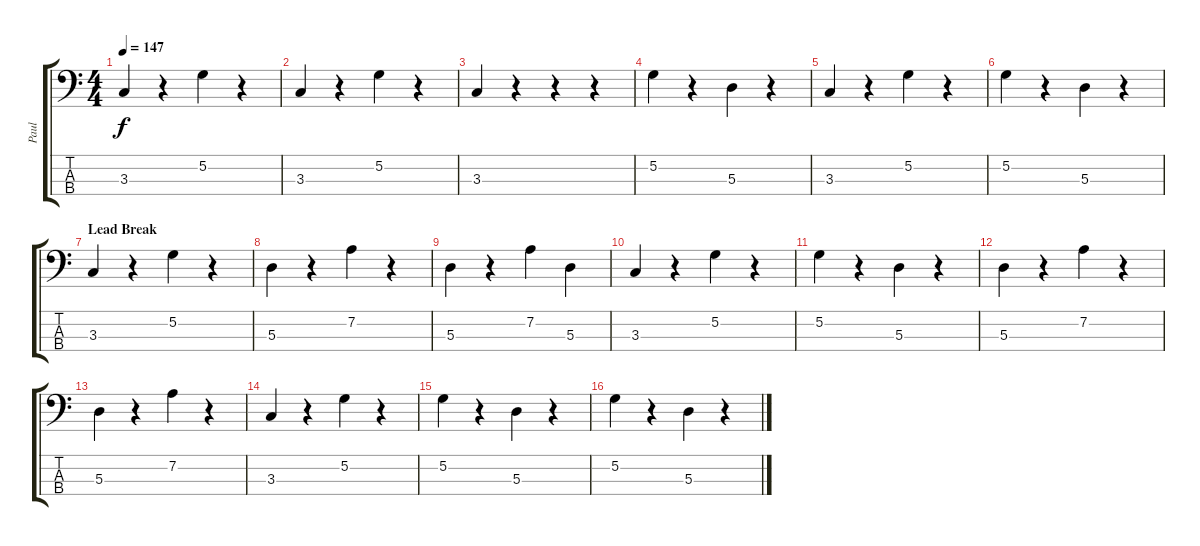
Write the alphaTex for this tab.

\track ("Paul" "Paul") {instrument acousticguitarnylon}
\staff {score tabs}
\tuning (G2 D2 A1 E1) {hide}
\ts (4 4)
\tempo 147
\clef f4
\ks c
3.3.4{dy f} r.4 5.2.4 r.4 |
3.3.4 r.4 5.2.4 r.4 |
3.3.4 r.4 r.4 r.4 |
5.2.4 r.4 5.3.4 r.4 |
3.3.4 r.4 5.2.4 r.4 |
5.2.4 r.4 5.3.4 r.4 |
\section ("" "Lead Break")
3.3.4 r.4 5.2.4 r.4 |
5.3.4 r.4 7.2.4 r.4 |
5.3.4 r.4 7.2.4 5.3.4 |
3.3.4 r.4 5.2.4 r.4 |
5.2.4 r.4 5.3.4 r.4 |
5.3.4 r.4 7.2.4 r.4 |
5.3.4 r.4 7.2.4 r.4 |
3.3.4 r.4 5.2.4 r.4 |
5.2.4 r.4 5.3.4 r.4 |
5.2.4 r.4 5.3.4 r.4
